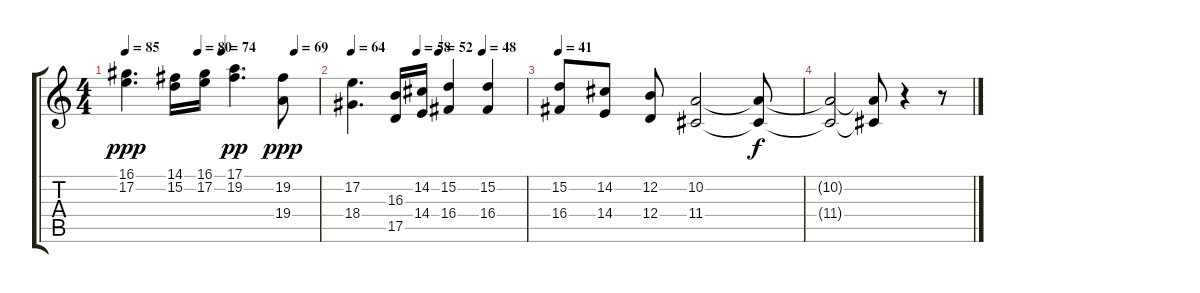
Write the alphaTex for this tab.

\track "" {instrument harpsichord}
\staff {score tabs}
\tuning (E4 B3 G3 D3 A2 E2) {hide}
\ts (4 4)
\tempo 85
\tempo (80 0.375)
\tempo (74 0.5)
\tempo (69 0.875)
\clef g2
\ks c
(16.1 17.2).4{d dy ppp} (14.1 15.2).16 (16.1 17.2).16 (17.1 19.2).4{d dy pp} (19.2 19.4).8{dy ppp} |
\tempo 64
\tempo (58 0.375)
\tempo (52 0.5)
\tempo (48 0.75)
(17.2 18.4).4{d} (16.3 17.5).16 (14.2 14.4).16 (15.2 16.4).4 (15.2 16.4).4 |
\tempo 41
(15.2 16.4).8 (14.2 14.4).8 (12.2 12.4).8 (10.2 11.4).2 (10.2{t} 11.4{t}).8{dy f} |
(10.2{t} 11.4{t}).2 (10.2{t} 11.4{t}).8 r.4 r.8
